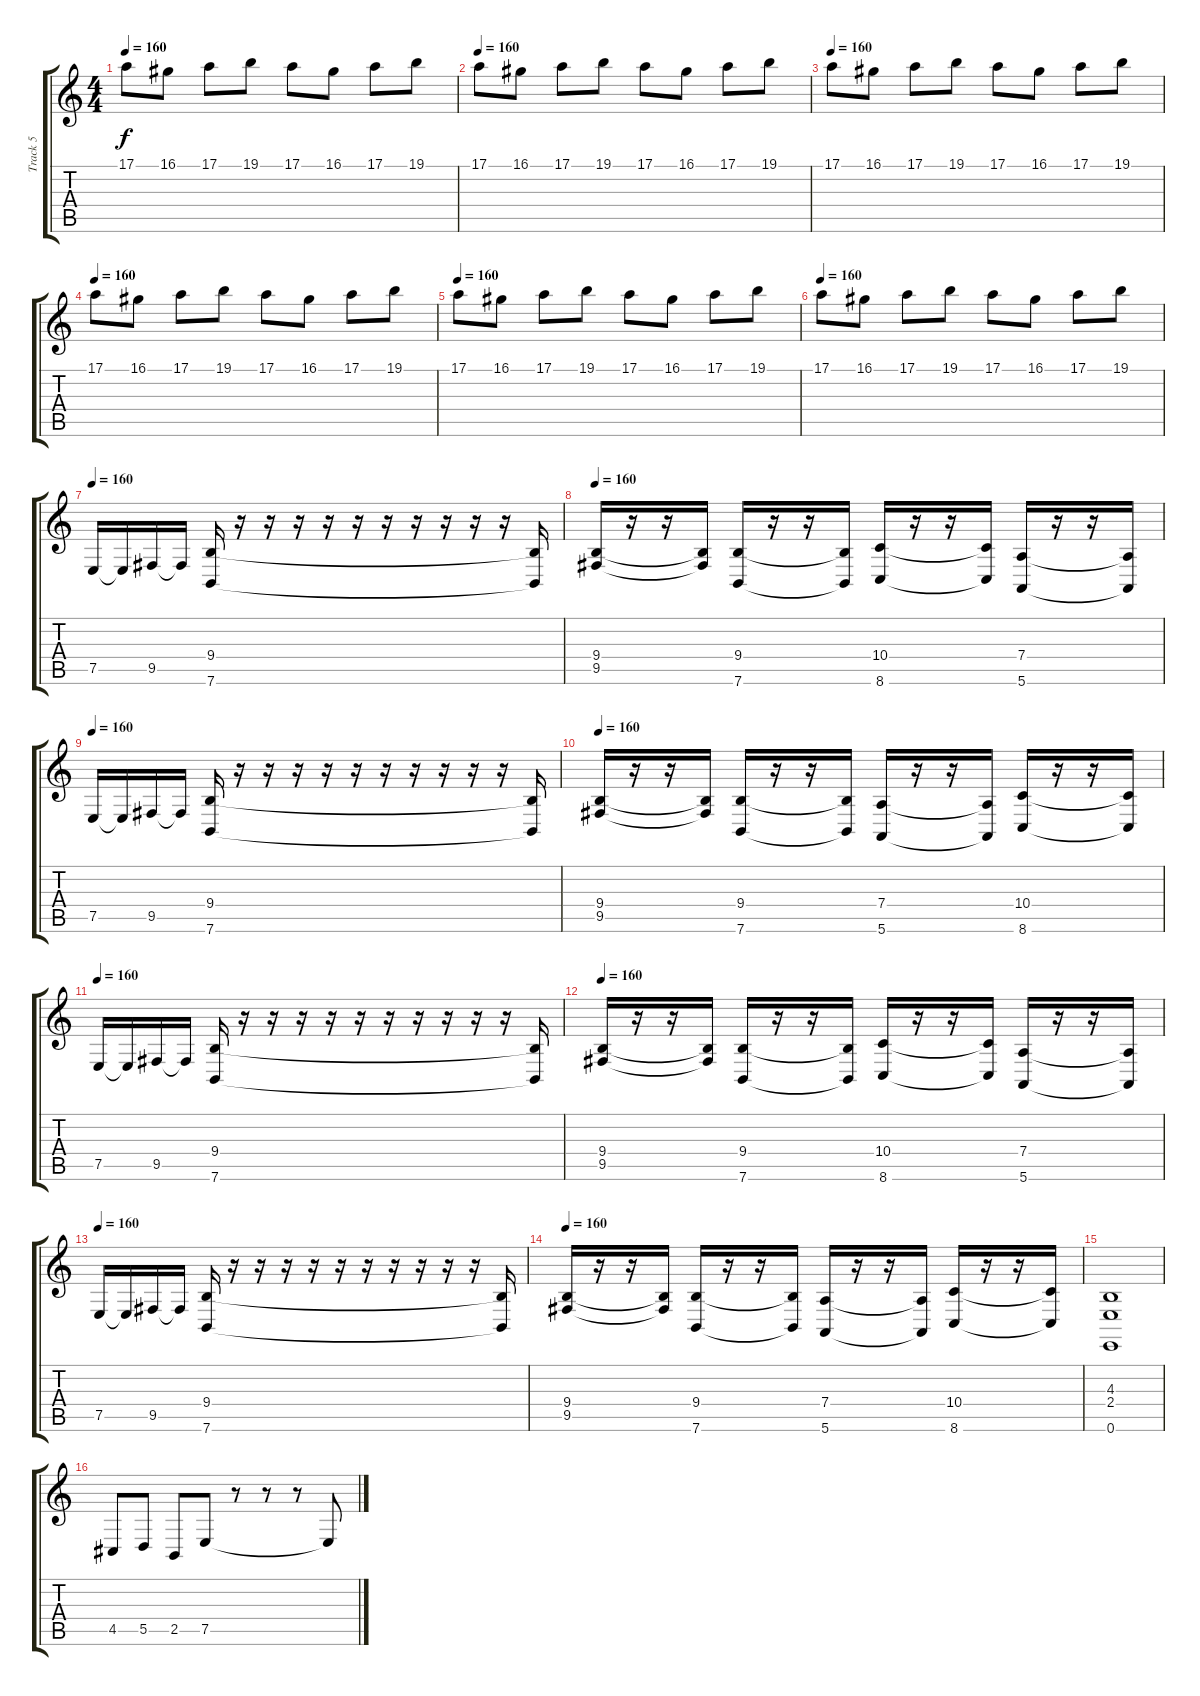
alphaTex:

\track ("Track 5" "Track 5") {instrument bagpipe}
\staff {score tabs}
\tuning (E4 B3 G3 D3 A2 E2) {hide}
\ts (4 4)
\tempo 160
\clef g2
\ks c
17.1.8{dy f} 16.1.8 17.1.8 19.1.8 17.1.8 16.1.8 17.1.8 19.1.8 |
\tempo 160
17.1.8 16.1.8 17.1.8 19.1.8 17.1.8 16.1.8 17.1.8 19.1.8 |
\tempo 160
17.1.8 16.1.8 17.1.8 19.1.8 17.1.8 16.1.8 17.1.8 19.1.8 |
\tempo 160
17.1.8 16.1.8 17.1.8 19.1.8 17.1.8 16.1.8 17.1.8 19.1.8 |
\tempo 160
17.1.8 16.1.8 17.1.8 19.1.8 17.1.8 16.1.8 17.1.8 19.1.8 |
\tempo 160
17.1.8 16.1.8 17.1.8 19.1.8 17.1.8 16.1.8 17.1.8 19.1.8 |
\tempo 160
7.5.16 7.5{t}.16 9.5.16 9.5{t}.16 (9.4 7.6).16 r.16 r.16 r.16 r.16 r.16 r.16 r.16 r.16 r.16 r.16 (9.4{t} 7.6{t}).16 |
\tempo 160
(9.4 9.5).16 r.16 r.16 (9.4{t} 9.5{t}).16 (9.4 7.6).16 r.16 r.16 (9.4{t} 7.6{t}).16 (10.4 8.6).16 r.16 r.16 (10.4{t} 8.6{t}).16 (7.4 5.6).16 r.16 r.16 (7.4{t} 5.6{t}).16 |
\tempo 160
7.5.16 7.5{t}.16 9.5.16 9.5{t}.16 (9.4 7.6).16 r.16 r.16 r.16 r.16 r.16 r.16 r.16 r.16 r.16 r.16 (9.4{t} 7.6{t}).16 |
\tempo 160
(9.4 9.5).16 r.16 r.16 (9.4{t} 9.5{t}).16 (9.4 7.6).16 r.16 r.16 (9.4{t} 7.6{t}).16 (7.4 5.6).16 r.16 r.16 (7.4{t} 5.6{t}).16 (10.4 8.6).16 r.16 r.16 (10.4{t} 8.6{t}).16 |
\tempo 160
7.5.16 7.5{t}.16 9.5.16 9.5{t}.16 (9.4 7.6).16 r.16 r.16 r.16 r.16 r.16 r.16 r.16 r.16 r.16 r.16 (9.4{t} 7.6{t}).16 |
\tempo 160
(9.4 9.5).16 r.16 r.16 (9.4{t} 9.5{t}).16 (9.4 7.6).16 r.16 r.16 (9.4{t} 7.6{t}).16 (10.4 8.6).16 r.16 r.16 (10.4{t} 8.6{t}).16 (7.4 5.6).16 r.16 r.16 (7.4{t} 5.6{t}).16 |
\tempo 160
7.5.16 7.5{t}.16 9.5.16 9.5{t}.16 (9.4 7.6).16 r.16 r.16 r.16 r.16 r.16 r.16 r.16 r.16 r.16 r.16 (9.4{t} 7.6{t}).16 |
\tempo 160
(9.4 9.5).16 r.16 r.16 (9.4{t} 9.5{t}).16 (9.4 7.6).16 r.16 r.16 (9.4{t} 7.6{t}).16 (7.4 5.6).16 r.16 r.16 (7.4{t} 5.6{t}).16 (10.4 8.6).16 r.16 r.16 (10.4{t} 8.6{t}).16 |
(4.3 2.4 0.6).1 |
4.5.8 5.5.8 2.5.8 7.5.8 r.8 r.8 r.8 7.5{t}.8
